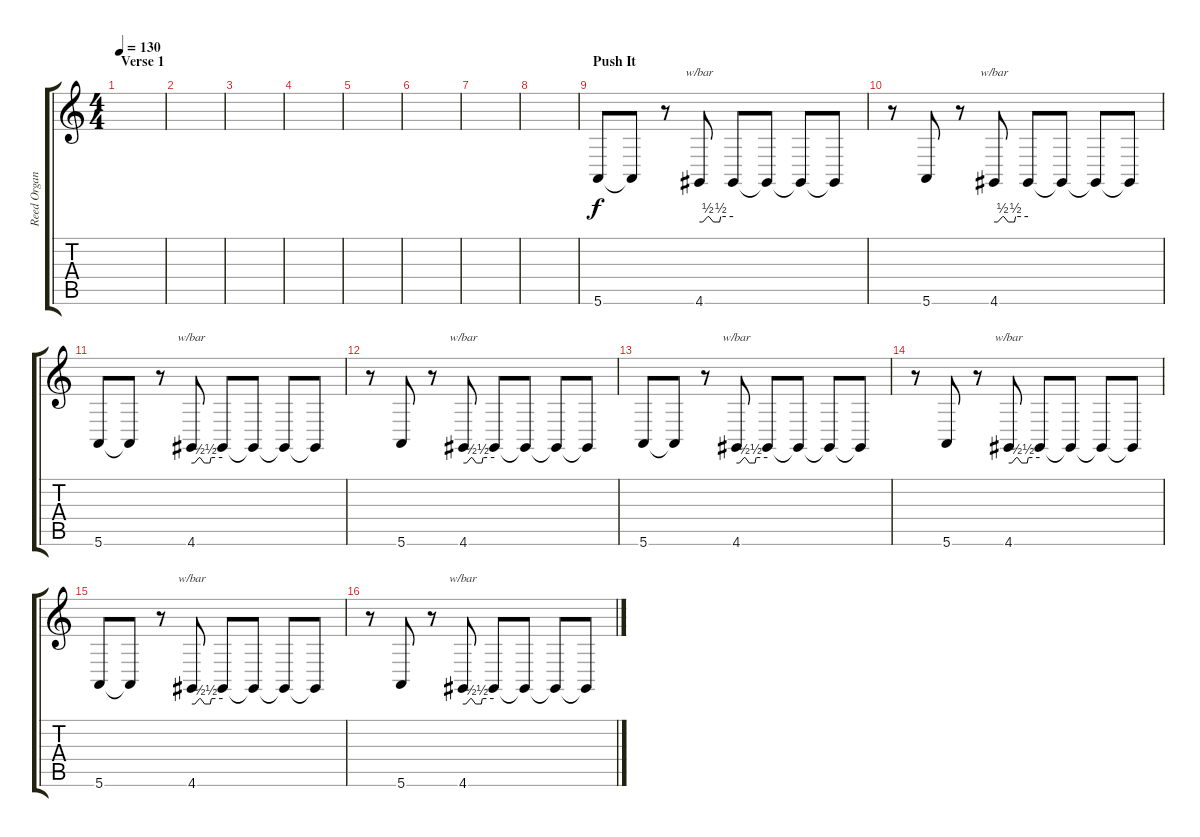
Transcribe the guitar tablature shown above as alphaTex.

\track ("Reed Organ" "Reed Organ") {instrument reedorgan}
\staff {score tabs}
\tuning (E4 B3 G3 D3 A2 E2) {hide}
\ts (4 4)
\section ("" "Verse 1")
\tempo 130
\clef g2
\ks c
|
|
|
|
|
|
|
|
\section ("" "Push It")
5.6.8 5.6{t}.8 r.8 4.6.8{tbe (custom default 0 0 6 0 15 2 17 2 25 0 28 0 33 0 36 0 38 2 60 2)} 4.6{t}.8 4.6{t}.8 4.6{t}.8 4.6{t}.8 |
r.8 5.6.8 r.8 4.6.8{tbe (custom default 0 0 6 0 15 2 17 2 25 0 28 0 33 0 36 0 38 2 60 2)} 4.6{t}.8 4.6{t}.8 4.6{t}.8 4.6{t}.8 |
5.6.8 5.6{t}.8 r.8 4.6.8{tbe (custom default 0 0 6 0 15 2 17 2 25 0 28 0 33 0 36 0 38 2 60 2)} 4.6{t}.8 4.6{t}.8 4.6{t}.8 4.6{t}.8 |
r.8 5.6.8 r.8 4.6.8{tbe (custom default 0 0 6 0 15 2 17 2 25 0 28 0 33 0 36 0 38 2 60 2)} 4.6{t}.8 4.6{t}.8 4.6{t}.8 4.6{t}.8 |
5.6.8 5.6{t}.8 r.8 4.6.8{tbe (custom default 0 0 6 0 15 2 17 2 25 0 28 0 33 0 36 0 38 2 60 2)} 4.6{t}.8 4.6{t}.8 4.6{t}.8 4.6{t}.8 |
r.8 5.6.8 r.8 4.6.8{tbe (custom default 0 0 6 0 15 2 17 2 25 0 28 0 33 0 36 0 38 2 60 2)} 4.6{t}.8 4.6{t}.8 4.6{t}.8 4.6{t}.8 |
5.6.8 5.6{t}.8 r.8 4.6.8{tbe (custom default 0 0 6 0 15 2 17 2 25 0 28 0 33 0 36 0 38 2 60 2)} 4.6{t}.8 4.6{t}.8 4.6{t}.8 4.6{t}.8 |
r.8 5.6.8 r.8 4.6.8{tbe (custom default 0 0 6 0 15 2 17 2 25 0 28 0 33 0 36 0 38 2 60 2)} 4.6{t}.8 4.6{t}.8 4.6{t}.8 4.6{t}.8
